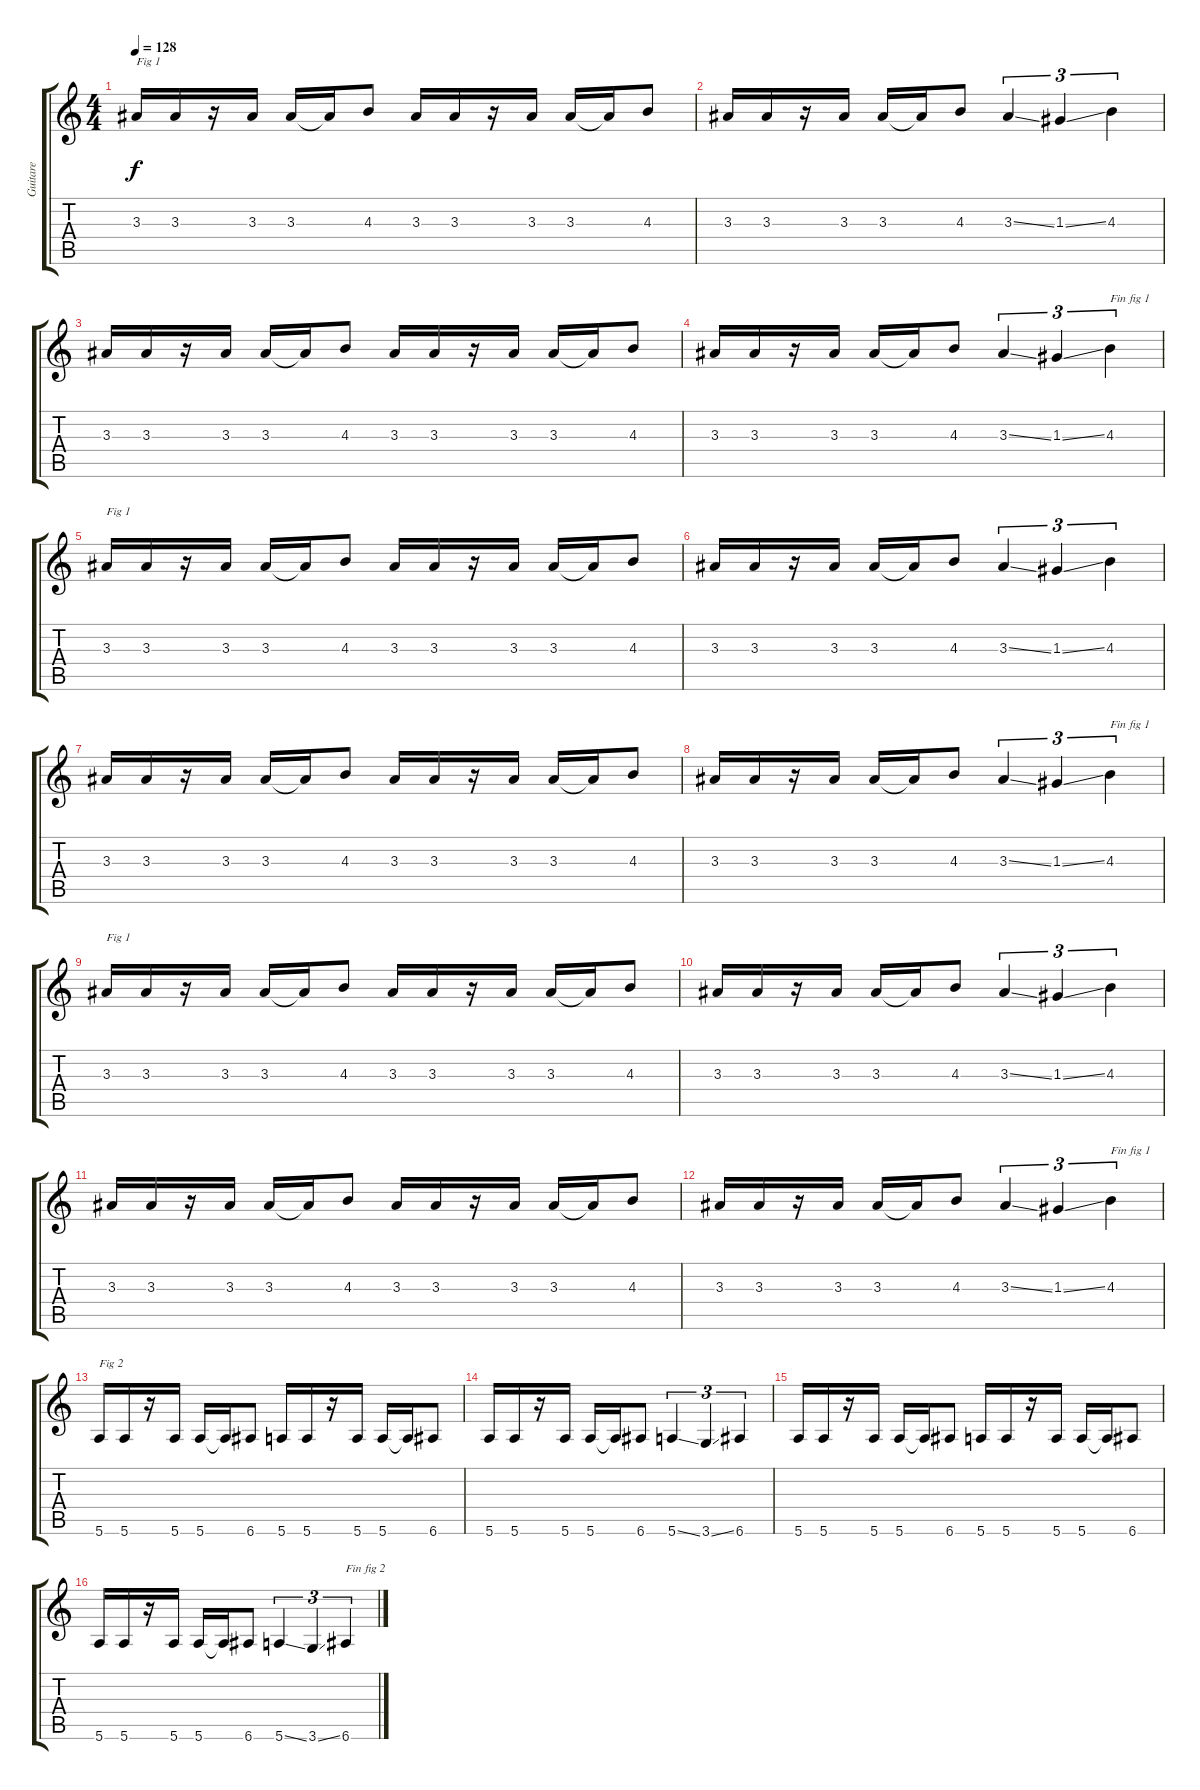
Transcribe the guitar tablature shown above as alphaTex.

\track ("Guitare" "Guitare") {instrument distortionguitar}
\staff {score tabs}
\tuning (E4 B3 G3 D3 A2 E2) {hide}
\ts (4 4)
\tempo 128
\clef g2
\ks c
3.3.16{txt "Fig 1" dy f} 3.3.16 r.16 3.3.16 3.3.16 3.3{t}.16 4.3.8 3.3.16 3.3.16 r.16 3.3.16 3.3.16 3.3{t}.16 4.3.8 |
3.3.16 3.3.16 r.16 3.3.16 3.3.16 3.3{t}.16 4.3.8 3.3{ss}.4{tu (3 2)} 1.3{ss}.4{tu (3 2)} 4.3.4{tu (3 2)} |
3.3.16 3.3.16 r.16 3.3.16 3.3.16 3.3{t}.16 4.3.8 3.3.16 3.3.16 r.16 3.3.16 3.3.16 3.3{t}.16 4.3.8 |
3.3.16 3.3.16 r.16 3.3.16 3.3.16 3.3{t}.16 4.3.8 3.3{ss}.4{tu (3 2)} 1.3{ss}.4{tu (3 2)} 4.3.4{tu (3 2) txt "Fin fig 1"} |
3.3.16{txt "Fig 1"} 3.3.16 r.16 3.3.16 3.3.16 3.3{t}.16 4.3.8 3.3.16 3.3.16 r.16 3.3.16 3.3.16 3.3{t}.16 4.3.8 |
3.3.16 3.3.16 r.16 3.3.16 3.3.16 3.3{t}.16 4.3.8 3.3{ss}.4{tu (3 2)} 1.3{ss}.4{tu (3 2)} 4.3.4{tu (3 2)} |
3.3.16 3.3.16 r.16 3.3.16 3.3.16 3.3{t}.16 4.3.8 3.3.16 3.3.16 r.16 3.3.16 3.3.16 3.3{t}.16 4.3.8 |
3.3.16 3.3.16 r.16 3.3.16 3.3.16 3.3{t}.16 4.3.8 3.3{ss}.4{tu (3 2)} 1.3{ss}.4{tu (3 2)} 4.3.4{tu (3 2) txt "Fin fig 1"} |
3.3.16{txt "Fig 1"} 3.3.16 r.16 3.3.16 3.3.16 3.3{t}.16 4.3.8 3.3.16 3.3.16 r.16 3.3.16 3.3.16 3.3{t}.16 4.3.8 |
3.3.16 3.3.16 r.16 3.3.16 3.3.16 3.3{t}.16 4.3.8 3.3{ss}.4{tu (3 2)} 1.3{ss}.4{tu (3 2)} 4.3.4{tu (3 2)} |
3.3.16 3.3.16 r.16 3.3.16 3.3.16 3.3{t}.16 4.3.8 3.3.16 3.3.16 r.16 3.3.16 3.3.16 3.3{t}.16 4.3.8 |
3.3.16 3.3.16 r.16 3.3.16 3.3.16 3.3{t}.16 4.3.8 3.3{ss}.4{tu (3 2)} 1.3{ss}.4{tu (3 2)} 4.3.4{tu (3 2) txt "Fin fig 1"} |
5.6.16{txt "Fig 2"} 5.6.16 r.16 5.6.16 5.6.16 5.6{t}.16 6.6.8 5.6.16 5.6.16 r.16 5.6.16 5.6.16 5.6{t}.16 6.6.8 |
5.6.16 5.6.16 r.16 5.6.16 5.6.16 5.6{t}.16 6.6.8 5.6{ss}.4{tu (3 2)} 3.6{ss}.4{tu (3 2)} 6.6.4{tu (3 2)} |
5.6.16 5.6.16 r.16 5.6.16 5.6.16 5.6{t}.16 6.6.8 5.6.16 5.6.16 r.16 5.6.16 5.6.16 5.6{t}.16 6.6.8 |
5.6.16 5.6.16 r.16 5.6.16 5.6.16 5.6{t}.16 6.6.8 5.6{ss}.4{tu (3 2)} 3.6{ss}.4{tu (3 2)} 6.6.4{tu (3 2) txt "Fin fig 2"}
